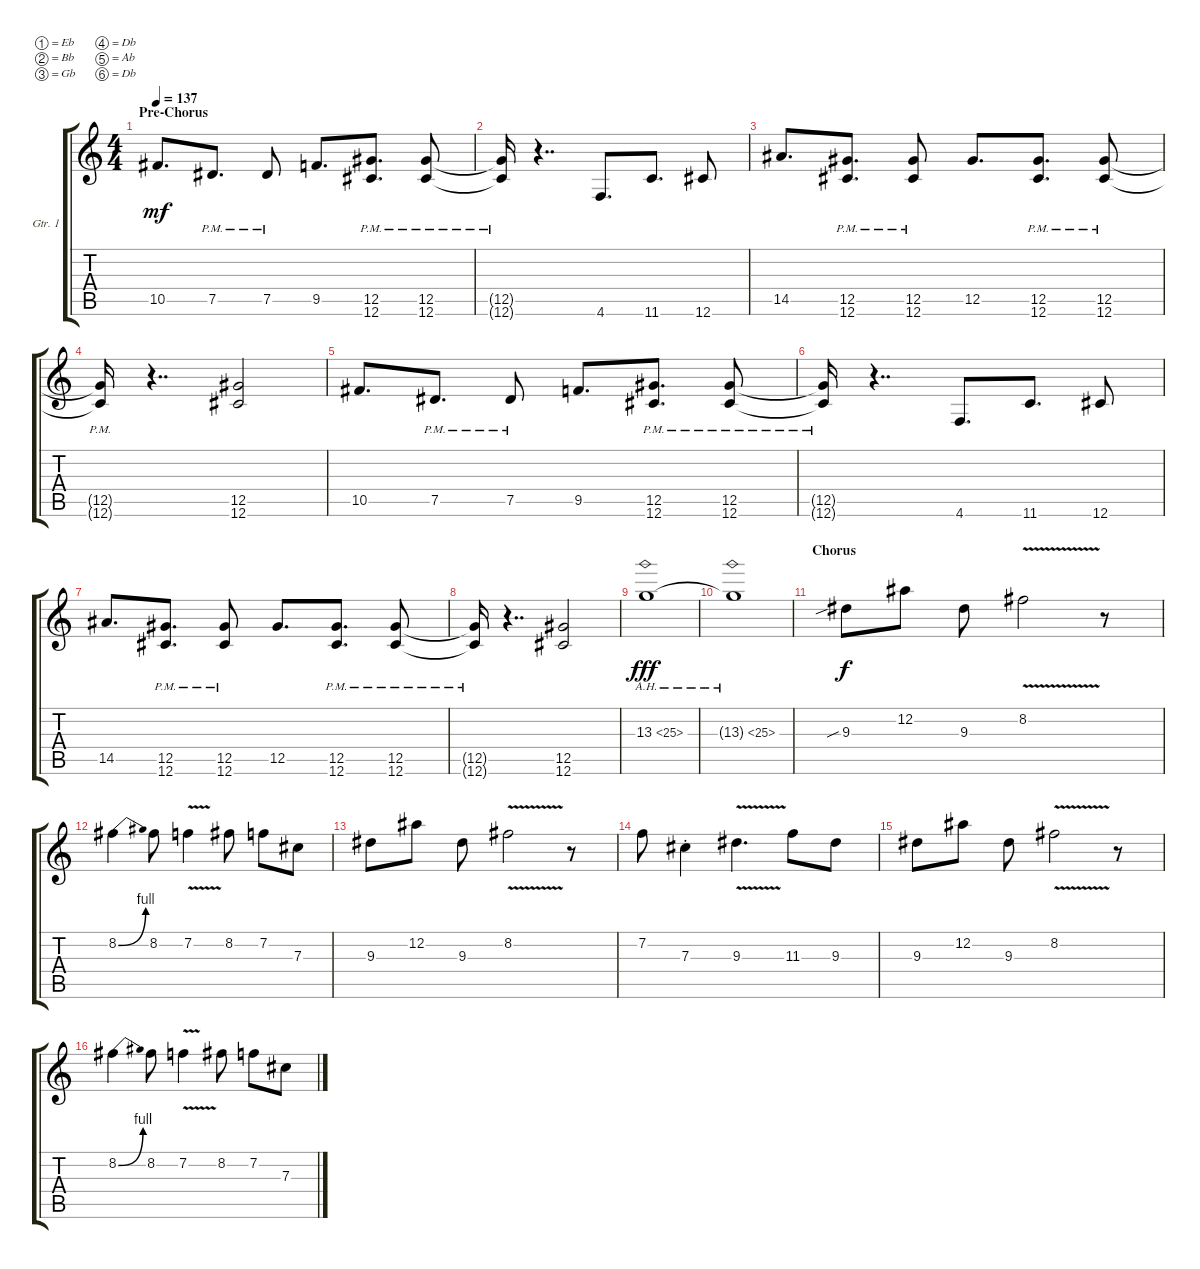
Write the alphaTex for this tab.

\defaultSystemsLayout 4
\bracketExtendMode groupsimilarinstruments
\firstSystemTrackNameOrientation horizontal
\otherSystemsTrackNameOrientation horizontal
\track ("Lead - Paul Marc" "Gtr. 1") {instrument distortionguitar}
\staff {score tabs}
\tuning (Eb4 Bb3 Gb3 Db3 Ab2 Db2)
\ts (4 4)
\section ("" "Pre-Chorus")
\tempo 137
\clef g2
\ks c
10.5.8{d dy mf} 7.5{pm}.8{d} 7.5{pm}.8 9.5.8{d} (12.6{pm} 12.5{pm}).8{d} (12.6{pm} 12.5{pm}).8 |
(12.5{pm t} 12.6{pm t}).16 r.4{dd} 4.6.8{d} 11.6.8{d} 12.6.8 |
14.5.8{d} (12.6{pm} 12.5{pm}).8{d} (12.6{pm} 12.5{pm}).8 12.5.8{d} (12.6{pm} 12.5{pm}).8{d} (12.6{pm} 12.5{pm}).8 |
(12.6{pm t} 12.5{pm t}).16 r.4{dd} (12.5 12.6).2 |
10.5.8{d} 7.5{pm}.8{d} 7.5{pm}.8 9.5.8{d} (12.6{pm} 12.5{pm}).8{d} (12.6{pm} 12.5{pm}).8 |
(12.5{pm t} 12.6{pm t}).16 r.4{dd} 4.6.8{d} 11.6.8{d} 12.6.8 |
14.5.8{d} (12.6{pm} 12.5{pm}).8{d} (12.6{pm} 12.5{pm}).8 12.5.8{d} (12.6{pm} 12.5{pm}).8{d} (12.6{pm} 12.5{pm}).8 |
(12.6{pm t} 12.5{pm t}).16 r.4{dd} (12.5 12.6).2 |
13.3{ah 12}.1{dy fff} |
13.3{ah 12 t}.1 |
\section ("" "Chorus")
9.3{sib}.8{dy f} 12.2.8 9.3.8 8.2{v}.2 r.8 |
8.2{be (bend 0 0 15 4)}.4 8.2.8 7.2{v}.4 8.2.8 7.2.8 7.3.8 |
9.3.8 12.2.8 9.3.8 8.2{v}.2 r.8 |
7.2.8 7.3{st}.4 9.3{v}.4{d} 11.3.8 9.3.8 |
9.3.8 12.2.8 9.3.8 8.2{v}.2 r.8 |
8.2{be (bend 0 0 15 4)}.4 8.2.8 7.2{v}.4 8.2.8 7.2.8 7.3.8
